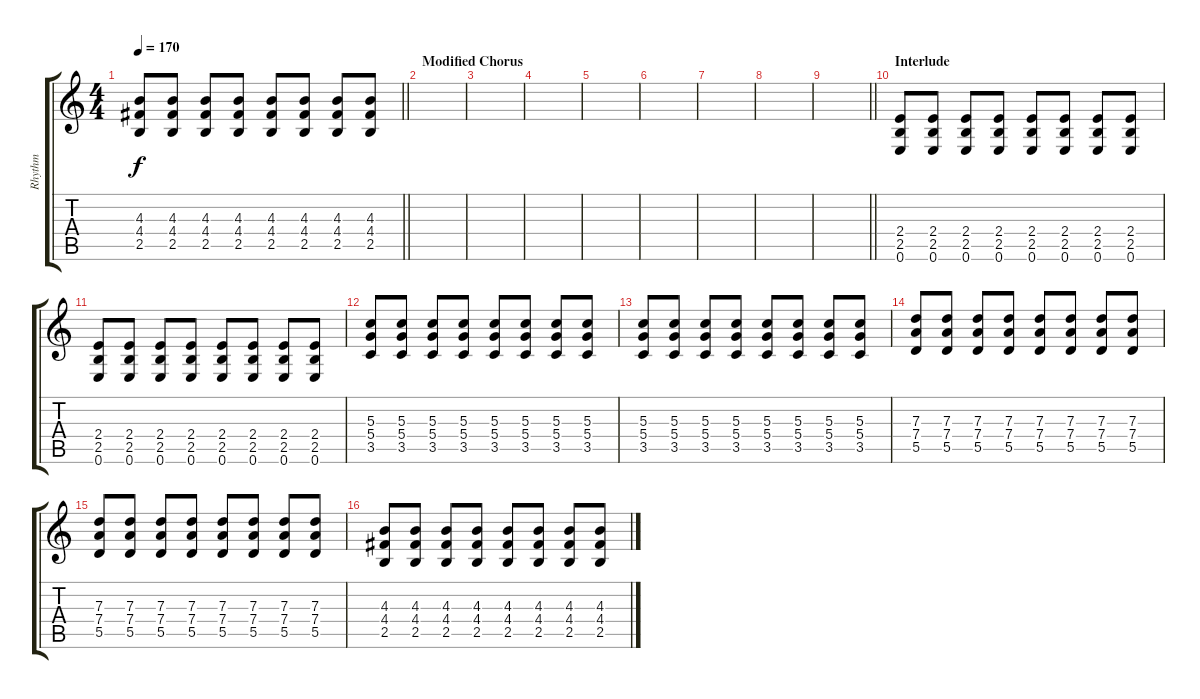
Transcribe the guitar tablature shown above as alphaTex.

\track ("Rhythm" "Rhythm") {instrument distortionguitar}
\staff {score tabs}
\tuning (E4 B3 G3 D3 A2 E2) {hide}
\ts (4 4)
\tempo 170
\clef g2
\barLineRight lightlight
\ks c
(4.3 4.4 2.5).8{dy f} (4.3 4.4 2.5).8 (4.3 4.4 2.5).8 (4.3 4.4 2.5).8 (4.3 4.4 2.5).8 (4.3 4.4 2.5).8 (4.3 4.4 2.5).8 (4.3 4.4 2.5).8 |
\section ("" "Modified Chorus")
|
|
|
|
|
|
|
\barLineRight lightlight
|
\section ("" "Interlude")
(2.4 2.5 0.6).8 (2.4 2.5 0.6).8 (2.4 2.5 0.6).8 (2.4 2.5 0.6).8 (2.4 2.5 0.6).8 (2.4 2.5 0.6).8 (2.4 2.5 0.6).8 (2.4 2.5 0.6).8 |
(2.4 2.5 0.6).8 (2.4 2.5 0.6).8 (2.4 2.5 0.6).8 (2.4 2.5 0.6).8 (2.4 2.5 0.6).8 (2.4 2.5 0.6).8 (2.4 2.5 0.6).8 (2.4 2.5 0.6).8 |
(5.3 5.4 3.5).8 (5.3 5.4 3.5).8 (5.3 5.4 3.5).8 (5.3 5.4 3.5).8 (5.3 5.4 3.5).8 (5.3 5.4 3.5).8 (5.3 5.4 3.5).8 (5.3 5.4 3.5).8 |
(5.3 5.4 3.5).8 (5.3 5.4 3.5).8 (5.3 5.4 3.5).8 (5.3 5.4 3.5).8 (5.3 5.4 3.5).8 (5.3 5.4 3.5).8 (5.3 5.4 3.5).8 (5.3 5.4 3.5).8 |
(7.3 7.4 5.5).8 (7.3 7.4 5.5).8 (7.3 7.4 5.5).8 (7.3 7.4 5.5).8 (7.3 7.4 5.5).8 (7.3 7.4 5.5).8 (7.3 7.4 5.5).8 (7.3 7.4 5.5).8 |
(7.3 7.4 5.5).8 (7.3 7.4 5.5).8 (7.3 7.4 5.5).8 (7.3 7.4 5.5).8 (7.3 7.4 5.5).8 (7.3 7.4 5.5).8 (7.3 7.4 5.5).8 (7.3 7.4 5.5).8 |
(4.3 4.4 2.5).8 (4.3 4.4 2.5).8 (4.3 4.4 2.5).8 (4.3 4.4 2.5).8 (4.3 4.4 2.5).8 (4.3 4.4 2.5).8 (4.3 4.4 2.5).8 (4.3 4.4 2.5).8
